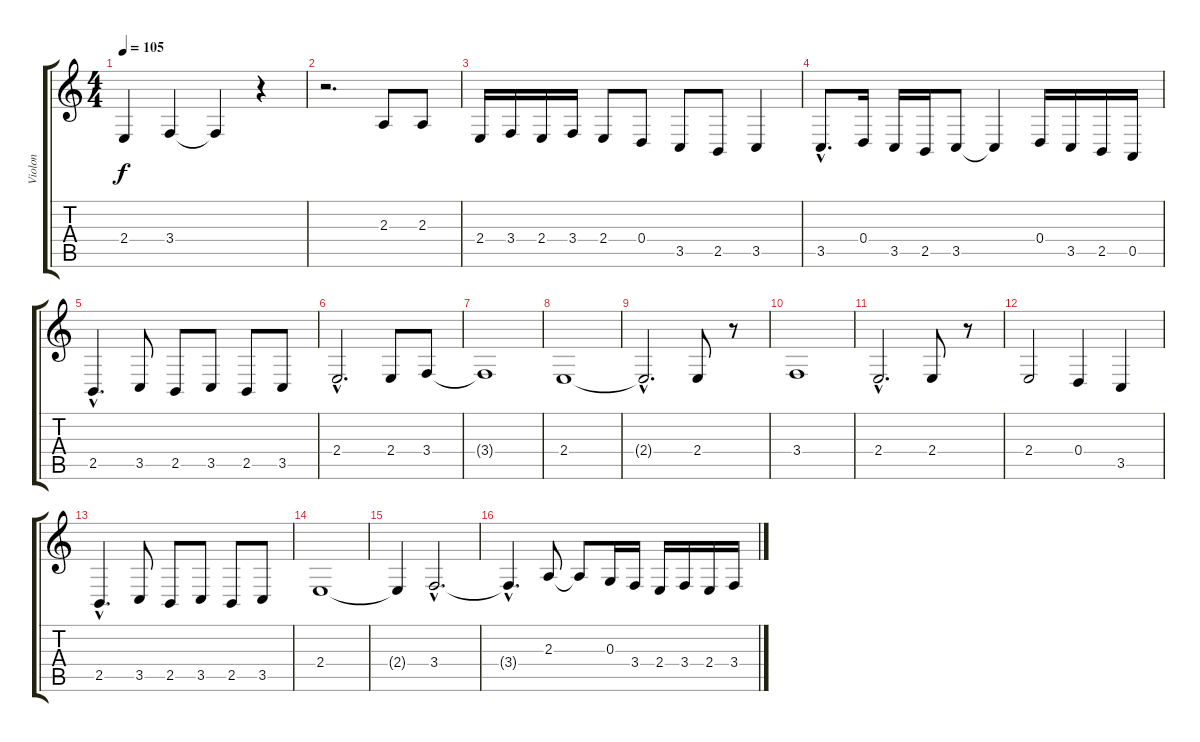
\track ("Violon" "Violon") {instrument viola}
\staff {score tabs}
\tuning (E4 B3 G3 D3 A2 E2) {hide}
\ts (4 4)
\tempo 105
\clef g2
\ks c
2.4.4{dy f} 3.4.4 3.4{t}.4 r.4 |
r.2{d} 2.3.8 2.3.8 |
2.4.16 3.4.16 2.4.16 3.4.16 2.4.8 0.4.8 3.5.8 2.5.8 3.5.4 |
3.5{hac}.8{d} 0.4.16 3.5.16 2.5.16 3.5.8 3.5{t}.4 0.4.16 3.5.16 2.5.16 0.5.16 |
2.5{hac}.4{d} 3.5.8 2.5.8 3.5.8 2.5.8 3.5.8 |
2.4{hac}.2{d} 2.4.8 3.4.8 |
3.4{t}.1 |
2.4.1 |
2.4{hac t}.2{d} 2.4.8 r.8 |
3.4.1 |
2.4{hac}.2{d} 2.4.8 r.8 |
2.4.2 0.4.4 3.5.4 |
2.5{hac}.4{d} 3.5.8 2.5.8 3.5.8 2.5.8 3.5.8 |
2.4.1 |
2.4{t}.4 3.4{hac}.2{d} |
3.4{hac t}.4{d} 2.3.8 2.3{t}.8 0.3.16 3.4.16 2.4.16 3.4.16 2.4.16 3.4.16
